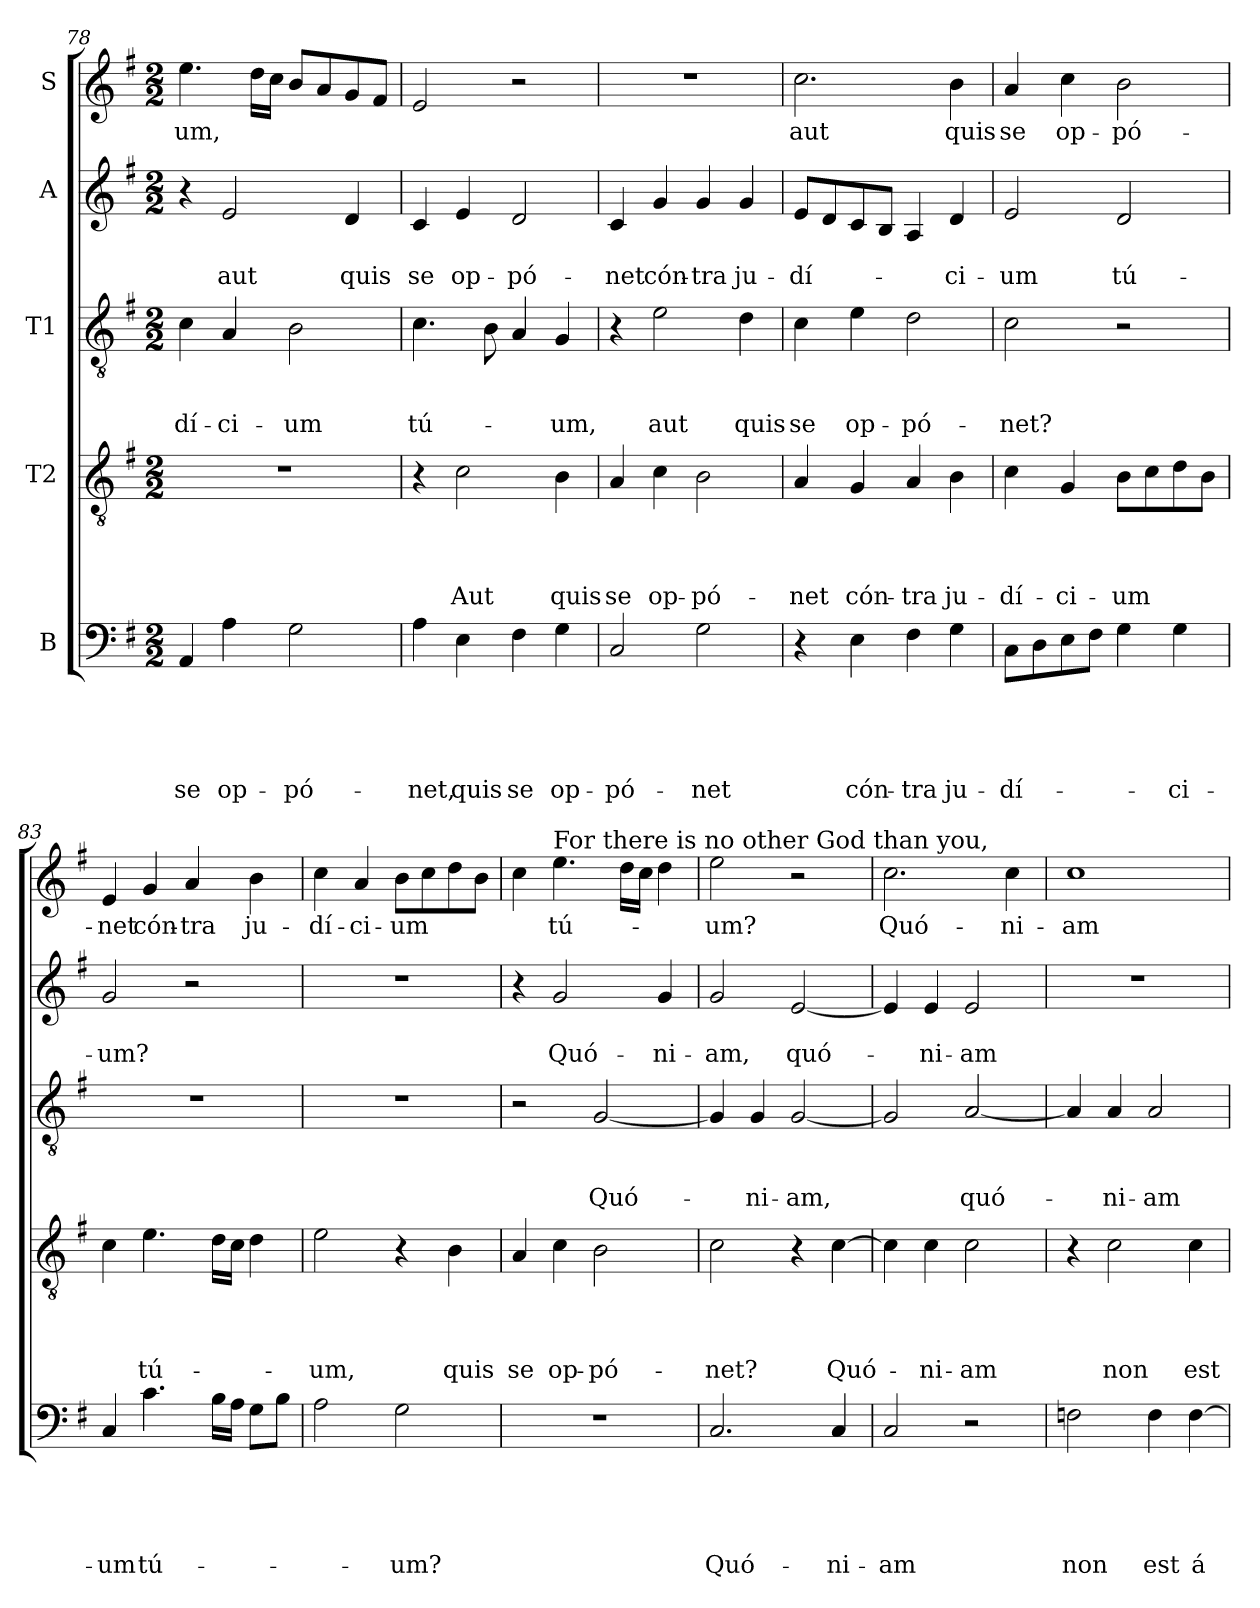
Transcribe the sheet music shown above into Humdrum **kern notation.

**kern	**text	**text	**text	**text	**text	**kern	**text	**text	**text	**text	**kern	**text	**text	**text	**kern	**text	**text	**kern	**text
*part5	*part5	*part5	*part5	*part5	*part5	*part4	*part4	*part4	*part4	*part4	*part3	*part3	*part3	*part3	*part2	*part2	*part2	*part1	*part1
*staff5	*staff5	*staff5	*staff5	*staff5	*staff5	*staff4	*staff4	*staff4	*staff4	*staff4	*staff3	*staff3	*staff3	*staff3	*staff2	*staff2	*staff2	*staff1	*staff1
*I"B	*	*	*	*	*	*I"T2	*	*	*	*	*I"T1	*	*	*	*I"A	*	*	*I"S	*
*clefF4	*	*	*	*	*	*clefGv2	*	*	*	*	*clefGv2	*	*	*	*clefG2	*	*	*clefG2	*
*k[f#]	*	*	*	*	*	*k[f#]	*	*	*	*	*k[f#]	*	*	*	*k[f#]	*	*	*k[f#]	*
*G:	*	*	*	*	*	*G:	*	*	*	*	*G:	*	*	*	*G:	*	*	*G:	*
*M2/2	*	*	*	*	*	*M2/2	*	*	*	*	*M2/2	*	*	*	*M2/2	*	*	*M2/2	*
=78	=78	=78	=78	=78	=78	=78	=78	=78	=78	=78	=78	=78	=78	=78	=78	=78	=78	=78	=78
!	!	!	!	!	!LO:LY:b	!	!	!	!	!	!	!	!	!LO:LY:b	!	!	!	!	!LO:LY:b
4AA/	.	.	.	.	se	1r	.	.	.	.	4c\	.	.	-dí-	4r	.	.	4.ee\	-um,
!	!	!	!	!	!LO:LY:b	!	!	!	!	!	!	!	!	!LO:LY:b	!	!	!LO:LY:b	!	!
4A\	.	.	.	.	op-	.	.	.	.	.	4A/	.	.	-ci-	2e/	.	aut	.	.
.	.	.	.	.	.	.	.	.	.	.	.	.	.	.	.	.	.	16dd\LL	.
.	.	.	.	.	.	.	.	.	.	.	.	.	.	.	.	.	.	16cc\JJ	.
!	!	!	!	!	!LO:LY:b	!	!	!	!	!	!	!	!	!LO:LY:b	!	!	!	!	!
2G\	.	.	.	.	-pó-	.	.	.	.	.	2B\	.	.	-um	.	.	.	8b/L	.
.	.	.	.	.	.	.	.	.	.	.	.	.	.	.	.	.	.	8a/	.
!	!	!	!	!	!	!	!	!	!	!	!	!	!	!	!	!	!LO:LY:b	!	!
.	.	.	.	.	.	.	.	.	.	.	.	.	.	.	4d/	.	quis	8g/	.
.	.	.	.	.	.	.	.	.	.	.	.	.	.	.	.	.	.	8f#/J	.
=79	=79	=79	=79	=79	=79	=79	=79	=79	=79	=79	=79	=79	=79	=79	=79	=79	=79	=79	=79
!	!	!	!	!	!LO:LY:b	!	!	!	!	!	!	!	!	!LO:LY:b	!	!	!LO:LY:b	!	!
4A\	.	.	.	.	-net,	4r	.	.	.	.	4.c\	.	.	tú-	4c/	.	se	2e/	.
!	!	!	!	!	!LO:LY:b	!	!	!	!	!LO:LY:b	!	!	!	!	!	!	!LO:LY:b	!	!
4E\	.	.	.	.	quis	2c\	.	.	.	Aut	.	.	.	.	4e/	.	op-	.	.
.	.	.	.	.	.	.	.	.	.	.	8B\	.	.	.	.	.	.	.	.
!	!	!	!	!	!LO:LY:b	!	!	!	!	!	!	!	!	!	!	!	!LO:LY:b	!	!
4F#\	.	.	.	.	se	.	.	.	.	.	4A/	.	.	.	2d/	.	-pó-	2r	.
!	!	!	!	!	!LO:LY:b	!	!	!	!	!LO:LY:b	!	!	!	!LO:LY:b	!	!	!	!	!
4G\	.	.	.	.	op-	4B\	.	.	.	quis	4G/	.	.	-um,	.	.	.	.	.
=80	=80	=80	=80	=80	=80	=80	=80	=80	=80	=80	=80	=80	=80	=80	=80	=80	=80	=80	=80
!	!	!	!	!	!LO:LY:b	!	!	!	!	!LO:LY:b	!	!	!	!	!	!	!LO:LY:b	!	!
2C/	.	.	.	.	-pó-	4A/	.	.	.	se	4r	.	.	.	4c/	.	-net	1r	.
!	!	!	!	!	!	!	!	!	!	!LO:LY:b	!	!	!	!LO:LY:b	!	!	!LO:LY:b	!	!
.	.	.	.	.	.	4c\	.	.	.	op-	2e\	.	.	aut	4g/	.	cón-	.	.
!	!	!	!	!	!LO:LY:b	!	!	!	!	!LO:LY:b	!	!	!	!	!	!	!LO:LY:b	!	!
2G\	.	.	.	.	-net	2B\	.	.	.	-pó-	.	.	.	.	4g/	.	-tra	.	.
!	!	!	!	!	!	!	!	!	!	!	!	!	!	!LO:LY:b	!	!	!LO:LY:b	!	!
.	.	.	.	.	.	.	.	.	.	.	4d\	.	.	quis	4g/	.	ju-	.	.
=81	=81	=81	=81	=81	=81	=81	=81	=81	=81	=81	=81	=81	=81	=81	=81	=81	=81	=81	=81
!	!	!	!	!	!	!	!	!	!	!LO:LY:b	!	!	!	!LO:LY:b	!	!	!LO:LY:b	!	!LO:LY:b
4r	.	.	.	.	.	4A/	.	.	.	-net	4c\	.	.	se	8e/L	.	-dí-	2.cc\	aut
.	.	.	.	.	.	.	.	.	.	.	.	.	.	.	8d/	.	.	.	.
!	!	!	!	!	!LO:LY:b	!	!	!	!	!LO:LY:b	!	!	!	!LO:LY:b	!	!	!	!	!
4E\	.	.	.	.	cón-	4G/	.	.	.	cón-	4e\	.	.	op-	8c/	.	.	.	.
.	.	.	.	.	.	.	.	.	.	.	.	.	.	.	8B/J	.	.	.	.
!	!	!	!	!	!LO:LY:b	!	!	!	!	!LO:LY:b	!	!	!	!LO:LY:b	!	!	!	!	!
4F#\	.	.	.	.	-tra	4A/	.	.	.	-tra	2d\	.	.	-pó-	4A/	.	.	.	.
!	!	!	!	!	!LO:LY:b	!	!	!	!	!LO:LY:b	!	!	!	!	!	!	!LO:LY:b	!	!LO:LY:b
4G\	.	.	.	.	ju-	4B\	.	.	.	ju-	.	.	.	.	4d/	.	-ci-	4b\	quis
!!LO:LB:g=z
=82	=82	=82	=82	=82	=82	=82	=82	=82	=82	=82	=82	=82	=82	=82	=82	=82	=82	=82	=82
!	!	!	!	!	!LO:LY:b	!	!	!	!	!LO:LY:b	!	!	!	!LO:LY:b	!	!	!LO:LY:b	!	!LO:LY:b
8C\L	.	.	.	.	-dí-	4c\	.	.	.	-dí-	2c\	.	.	-net?	2e/	.	-um	4a/	se
8D\	.	.	.	.	.	.	.	.	.	.	.	.	.	.	.	.	.	.	.
!	!	!	!	!	!	!	!	!	!	!LO:LY:b	!	!	!	!	!	!	!	!	!LO:LY:b
8E\	.	.	.	.	.	4G/	.	.	.	-ci-	.	.	.	.	.	.	.	4cc\	op-
8F#\J	.	.	.	.	.	.	.	.	.	.	.	.	.	.	.	.	.	.	.
!	!	!	!	!	!	!	!	!	!	!LO:LY:b	!	!	!	!	!	!	!LO:LY:b	!	!LO:LY:b
4G\	.	.	.	.	.	8B\L	.	.	.	-um	2r	.	.	.	2d/	.	tú-	2b\	-pó-
.	.	.	.	.	.	8c\	.	.	.	.	.	.	.	.	.	.	.	.	.
!	!	!	!	!	!LO:LY:b	!	!	!	!	!	!	!	!	!	!	!	!	!	!
4G\	.	.	.	.	-ci-	8d\	.	.	.	.	.	.	.	.	.	.	.	.	.
.	.	.	.	.	.	8B\J	.	.	.	.	.	.	.	.	.	.	.	.	.
=83	=83	=83	=83	=83	=83	=83	=83	=83	=83	=83	=83	=83	=83	=83	=83	=83	=83	=83	=83
!	!	!	!	!	!LO:LY:b	!	!	!	!	!	!	!	!	!	!	!	!LO:LY:b	!	!LO:LY:b
4C/	.	.	.	.	-um	4c\	.	.	.	.	1r	.	.	.	2g/	.	-um?	4e/	-net
!	!	!	!	!	!LO:LY:b	!	!	!	!	!LO:LY:b	!	!	!	!	!	!	!	!	!LO:LY:b
4.c\	.	.	.	.	tú-	4.e\	.	.	.	tú-	.	.	.	.	.	.	.	4g/	cón-
!	!	!	!	!	!	!	!	!	!	!	!	!	!	!	!	!	!	!	!LO:LY:b
.	.	.	.	.	.	.	.	.	.	.	.	.	.	.	2r	.	.	4a/	-tra
16B\LL	.	.	.	.	.	16d\LL	.	.	.	.	.	.	.	.	.	.	.	.	.
16A\JJ	.	.	.	.	.	16c\JJ	.	.	.	.	.	.	.	.	.	.	.	.	.
!	!	!	!	!	!	!	!	!	!	!	!	!	!	!	!	!	!	!	!LO:LY:b
8G\L	.	.	.	.	.	4d\	.	.	.	.	.	.	.	.	.	.	.	4b\	ju-
8B\J	.	.	.	.	.	.	.	.	.	.	.	.	.	.	.	.	.	.	.
=84	=84	=84	=84	=84	=84	=84	=84	=84	=84	=84	=84	=84	=84	=84	=84	=84	=84	=84	=84
!	!	!	!	!	!	!	!	!	!	!LO:LY:b	!	!	!	!	!	!	!	!	!LO:LY:b
2A\	.	.	.	.	.	2e\	.	.	.	-um,	1r	.	.	.	1r	.	.	4cc\	-dí-
!	!	!	!	!	!	!	!	!	!	!	!	!	!	!	!	!	!	!	!LO:LY:b
.	.	.	.	.	.	.	.	.	.	.	.	.	.	.	.	.	.	4a/	-ci-
!	!	!	!	!	!LO:LY:b	!	!	!	!	!	!	!	!	!	!	!	!	!	!LO:LY:b
2G\	.	.	.	.	-um?	4r	.	.	.	.	.	.	.	.	.	.	.	8b\L	-um
.	.	.	.	.	.	.	.	.	.	.	.	.	.	.	.	.	.	8cc\	.
!	!	!	!	!	!	!	!	!	!	!LO:LY:b	!	!	!	!	!	!	!	!	!
.	.	.	.	.	.	4B\	.	.	.	quis	.	.	.	.	.	.	.	8dd\	.
.	.	.	.	.	.	.	.	.	.	.	.	.	.	.	.	.	.	8b\J	.
=85	=85	=85	=85	=85	=85	=85	=85	=85	=85	=85	=85	=85	=85	=85	=85	=85	=85	=85	=85
!	!	!	!	!	!	!	!	!	!	!LO:LY:b	!	!	!	!	!	!	!	!	!
1r	.	.	.	.	.	4A/	.	.	.	se	2r	.	.	.	4r	.	.	4cc\	.
!	!	!	!	!	!	!	!	!	!	!	!	!	!	!	!	!	!	!LO:TX:a:t=For there is no other God than you,	!
!	!	!	!	!	!	!	!	!	!	!LO:LY:b	!	!	!	!	!	!	!LO:LY:b	!	!LO:LY:b
.	.	.	.	.	.	4c\	.	.	.	op-	.	.	.	.	2g/	.	Quó-	4.ee\	tú-
!	!	!	!	!	!	!	!	!	!	!LO:LY:b	!	!	!	!LO:LY:b	!	!	!	!	!
.	.	.	.	.	.	2B\	.	.	.	-pó-	[2G/	.	.	Quó-	.	.	.	.	.
.	.	.	.	.	.	.	.	.	.	.	.	.	.	.	.	.	.	16dd\LL	.
.	.	.	.	.	.	.	.	.	.	.	.	.	.	.	.	.	.	16cc\JJ	.
!	!	!	!	!	!	!	!	!	!	!	!	!	!	!	!	!	!LO:LY:b	!	!
.	.	.	.	.	.	.	.	.	.	.	.	.	.	.	4g/	.	-ni-	4dd\	.
=86	=86	=86	=86	=86	=86	=86	=86	=86	=86	=86	=86	=86	=86	=86	=86	=86	=86	=86	=86
!	!	!	!	!	!LO:LY:b	!	!	!	!	!LO:LY:b	!	!	!	!	!	!	!LO:LY:b	!	!LO:LY:b
2.C/	.	.	.	.	Quó-	2c\	.	.	.	-net?	4G/]	.	.	.	2g/	.	-am,	2ee\	-um?
!	!	!	!	!	!	!	!	!	!	!	!	!	!	!LO:LY:b	!	!	!	!	!
.	.	.	.	.	.	.	.	.	.	.	4G/	.	.	-ni-	.	.	.	.	.
!	!	!	!	!	!	!	!	!	!	!	!	!	!	!LO:LY:b	!	!	!LO:LY:b	!	!
.	.	.	.	.	.	4r	.	.	.	.	[2G/	.	.	-am,	[2e/	.	quó-	2r	.
!	!	!	!	!	!LO:LY:b	!	!	!	!	!LO:LY:b	!	!	!	!	!	!	!	!	!
4C/	.	.	.	.	-ni-	[4c\	.	.	.	Quó-	.	.	.	.	.	.	.	.	.
!!LO:PB:g=z
=87	=87	=87	=87	=87	=87	=87	=87	=87	=87	=87	=87	=87	=87	=87	=87	=87	=87	=87	=87
!	!	!	!	!	!LO:LY:b	!	!	!	!	!	!	!	!	!	!	!	!	!	!LO:LY:b
2C/	.	.	.	.	-am	4c\]	.	.	.	.	2G/]	.	.	.	4e/]	.	.	2.cc\	Quó-
!	!	!	!	!	!	!	!	!	!	!LO:LY:b	!	!	!	!	!	!	!LO:LY:b	!	!
.	.	.	.	.	.	4c\	.	.	.	-ni-	.	.	.	.	4e/	.	-ni-	.	.
!	!	!	!	!	!	!	!	!	!	!LO:LY:b	!	!	!	!LO:LY:b	!	!	!LO:LY:b	!	!
2r	.	.	.	.	.	2c\	.	.	.	-am	[2A/	.	.	quó-	2e/	.	-am	.	.
!	!	!	!	!	!	!	!	!	!	!	!	!	!	!	!	!	!	!	!LO:LY:b
.	.	.	.	.	.	.	.	.	.	.	.	.	.	.	.	.	.	4cc\	-ni-
=88	=88	=88	=88	=88	=88	=88	=88	=88	=88	=88	=88	=88	=88	=88	=88	=88	=88	=88	=88
!	!	!	!	!	!LO:LY:b	!	!	!	!	!	!	!	!	!	!	!	!	!	!LO:LY:b
2Fn\	.	.	.	.	non	4r	.	.	.	.	4A/]	.	.	.	1r	.	.	1cc	-am
!	!	!	!	!	!	!	!	!	!	!LO:LY:b	!	!	!	!LO:LY:b	!	!	!	!	!
.	.	.	.	.	.	2c\	.	.	.	non	4A/	.	.	-ni-	.	.	.	.	.
!	!	!	!	!	!LO:LY:b	!	!	!	!	!	!	!	!	!LO:LY:b	!	!	!	!	!
4F\	.	.	.	.	est	.	.	.	.	.	2A/	.	.	-am	.	.	.	.	.
!	!	!	!	!	!LO:LY:b	!	!	!	!	!LO:LY:b	!	!	!	!	!	!	!	!	!
[4F\	.	.	.	.	á-	4c\	.	.	.	est	.	.	.	.	.	.	.	.	.
=	=	=	=	=	=	=	=	=	=	=	=	=	=	=	=	=	=	=	=
*-	*-	*-	*-	*-	*-	*-	*-	*-	*-	*-	*-	*-	*-	*-	*-	*-	*-	*-	*-
